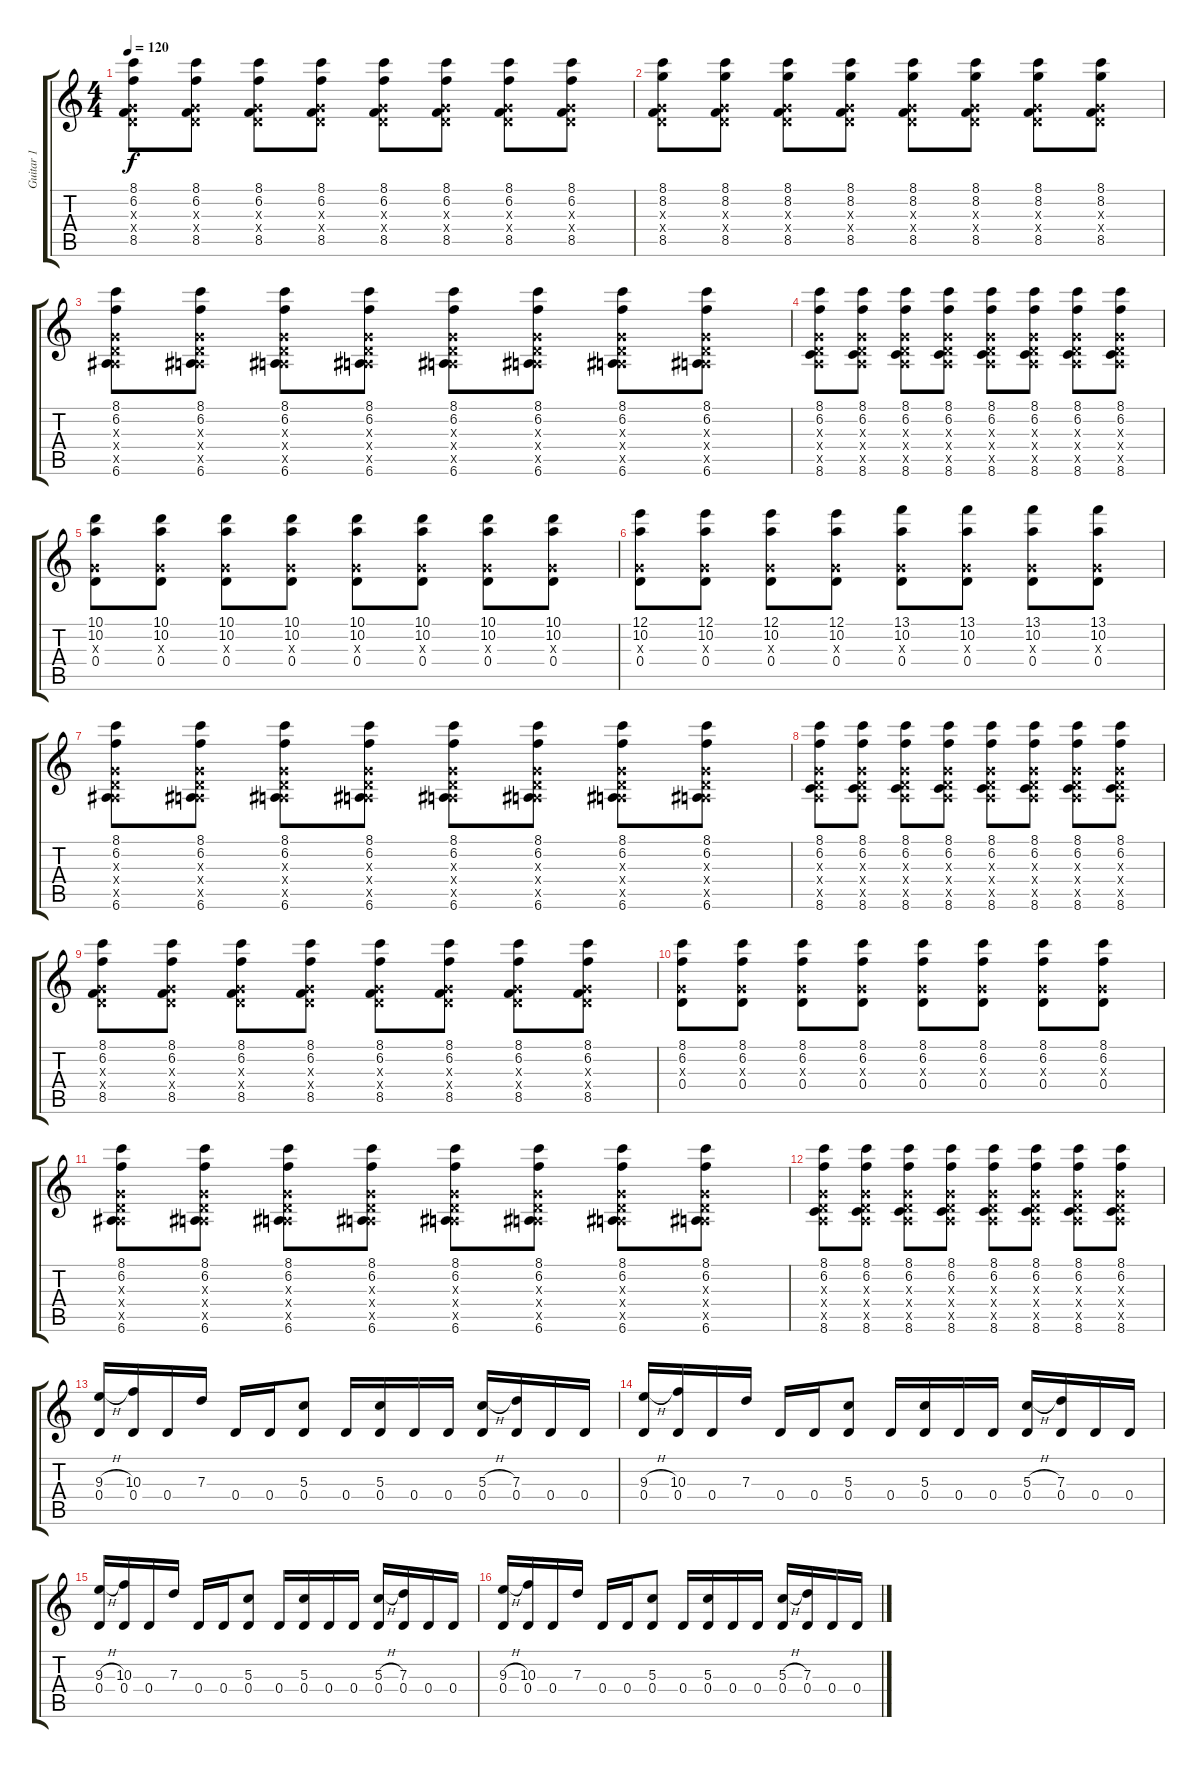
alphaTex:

\track ("Guitar 1" "Guitar 1") {instrument overdrivenguitar}
\staff {score tabs}
\tuning (E4 B3 G3 D3 A2 E2) {hide}
\ts (4 4)
\tempo 120
\clef g2
\ks c
(8.1 6.2 0.3{x} 0.4{x} 8.5).8{dy f} (8.1 6.2 0.3{x} 0.4{x} 8.5).8 (8.1 6.2 0.3{x} 0.4{x} 8.5).8 (8.1 6.2 0.3{x} 0.4{x} 8.5).8 (8.1 6.2 0.3{x} 0.4{x} 8.5).8 (8.1 6.2 0.3{x} 0.4{x} 8.5).8 (8.1 6.2 0.3{x} 0.4{x} 8.5).8 (8.1 6.2 0.3{x} 0.4{x} 8.5).8 |
(8.1 8.2 0.3{x} 0.4{x} 8.5).8 (8.1 8.2 0.3{x} 0.4{x} 8.5).8 (8.1 8.2 0.3{x} 0.4{x} 8.5).8 (8.1 8.2 0.3{x} 0.4{x} 8.5).8 (8.1 8.2 0.3{x} 0.4{x} 8.5).8 (8.1 8.2 0.3{x} 0.4{x} 8.5).8 (8.1 8.2 0.3{x} 0.4{x} 8.5).8 (8.1 8.2 0.3{x} 0.4{x} 8.5).8 |
(8.1 6.2 0.3{x} 0.4{x} 0.5{x} 6.6).8 (8.1 6.2 0.3{x} 0.4{x} 0.5{x} 6.6).8 (8.1 6.2 0.3{x} 0.4{x} 0.5{x} 6.6).8 (8.1 6.2 0.3{x} 0.4{x} 0.5{x} 6.6).8 (8.1 6.2 0.3{x} 0.4{x} 0.5{x} 6.6).8 (8.1 6.2 0.3{x} 0.4{x} 0.5{x} 6.6).8 (8.1 6.2 0.3{x} 0.4{x} 0.5{x} 6.6).8 (8.1 6.2 0.3{x} 0.4{x} 0.5{x} 6.6).8 |
(8.1 6.2 0.3{x} 0.4{x} 0.5{x} 8.6).8 (8.1 6.2 0.3{x} 0.4{x} 0.5{x} 8.6).8 (8.1 6.2 0.3{x} 0.4{x} 0.5{x} 8.6).8 (8.1 6.2 0.3{x} 0.4{x} 0.5{x} 8.6).8 (8.1 6.2 0.3{x} 0.4{x} 0.5{x} 8.6).8 (8.1 6.2 0.3{x} 0.4{x} 0.5{x} 8.6).8 (8.1 6.2 0.3{x} 0.4{x} 0.5{x} 8.6).8 (8.1 6.2 0.3{x} 0.4{x} 0.5{x} 8.6).8 |
(10.1 10.2 0.3{x} 0.4).8 (10.1 10.2 0.3{x} 0.4).8 (10.1 10.2 0.3{x} 0.4).8 (10.1 10.2 0.3{x} 0.4).8 (10.1 10.2 0.3{x} 0.4).8 (10.1 10.2 0.3{x} 0.4).8 (10.1 10.2 0.3{x} 0.4).8 (10.1 10.2 0.3{x} 0.4).8 |
(12.1 10.2 0.3{x} 0.4).8 (12.1 10.2 0.3{x} 0.4).8 (12.1 10.2 0.3{x} 0.4).8 (12.1 10.2 0.3{x} 0.4).8 (13.1 10.2 0.3{x} 0.4).8 (13.1 10.2 0.3{x} 0.4).8 (13.1 10.2 0.3{x} 0.4).8 (13.1 10.2 0.3{x} 0.4).8 |
(8.1 6.2 0.3{x} 0.4{x} 0.5{x} 6.6).8 (8.1 6.2 0.3{x} 0.4{x} 0.5{x} 6.6).8 (8.1 6.2 0.3{x} 0.4{x} 0.5{x} 6.6).8 (8.1 6.2 0.3{x} 0.4{x} 0.5{x} 6.6).8 (8.1 6.2 0.3{x} 0.4{x} 0.5{x} 6.6).8 (8.1 6.2 0.3{x} 0.4{x} 0.5{x} 6.6).8 (8.1 6.2 0.3{x} 0.4{x} 0.5{x} 6.6).8 (8.1 6.2 0.3{x} 0.4{x} 0.5{x} 6.6).8 |
(8.1 6.2 0.3{x} 0.4{x} 0.5{x} 8.6).8 (8.1 6.2 0.3{x} 0.4{x} 0.5{x} 8.6).8 (8.1 6.2 0.3{x} 0.4{x} 0.5{x} 8.6).8 (8.1 6.2 0.3{x} 0.4{x} 0.5{x} 8.6).8 (8.1 6.2 0.3{x} 0.4{x} 0.5{x} 8.6).8 (8.1 6.2 0.3{x} 0.4{x} 0.5{x} 8.6).8 (8.1 6.2 0.3{x} 0.4{x} 0.5{x} 8.6).8 (8.1 6.2 0.3{x} 0.4{x} 0.5{x} 8.6).8 |
(8.1 6.2 0.3{x} 0.4{x} 8.5).8 (8.1 6.2 0.3{x} 0.4{x} 8.5).8 (8.1 6.2 0.3{x} 0.4{x} 8.5).8 (8.1 6.2 0.3{x} 0.4{x} 8.5).8 (8.1 6.2 0.3{x} 0.4{x} 8.5).8 (8.1 6.2 0.3{x} 0.4{x} 8.5).8 (8.1 6.2 0.3{x} 0.4{x} 8.5).8 (8.1 6.2 0.3{x} 0.4{x} 8.5).8 |
(8.1 6.2 0.3{x} 0.4).8 (8.1 6.2 0.3{x} 0.4).8 (8.1 6.2 0.3{x} 0.4).8 (8.1 6.2 0.3{x} 0.4).8 (8.1 6.2 0.3{x} 0.4).8 (8.1 6.2 0.3{x} 0.4).8 (8.1 6.2 0.3{x} 0.4).8 (8.1 6.2 0.3{x} 0.4).8 |
(8.1 6.2 0.3{x} 0.4{x} 0.5{x} 6.6).8 (8.1 6.2 0.3{x} 0.4{x} 0.5{x} 6.6).8 (8.1 6.2 0.3{x} 0.4{x} 0.5{x} 6.6).8 (8.1 6.2 0.3{x} 0.4{x} 0.5{x} 6.6).8 (8.1 6.2 0.3{x} 0.4{x} 0.5{x} 6.6).8 (8.1 6.2 0.3{x} 0.4{x} 0.5{x} 6.6).8 (8.1 6.2 0.3{x} 0.4{x} 0.5{x} 6.6).8 (8.1 6.2 0.3{x} 0.4{x} 0.5{x} 6.6).8 |
(8.1 6.2 0.3{x} 0.4{x} 0.5{x} 8.6).8 (8.1 6.2 0.3{x} 0.4{x} 0.5{x} 8.6).8 (8.1 6.2 0.3{x} 0.4{x} 0.5{x} 8.6).8 (8.1 6.2 0.3{x} 0.4{x} 0.5{x} 8.6).8 (8.1 6.2 0.3{x} 0.4{x} 0.5{x} 8.6).8 (8.1 6.2 0.3{x} 0.4{x} 0.5{x} 8.6).8 (8.1 6.2 0.3{x} 0.4{x} 0.5{x} 8.6).8 (8.1 6.2 0.3{x} 0.4{x} 0.5{x} 8.6).8 |
(9.3{h} 0.4).16 (10.3 0.4).16 0.4.16 7.3.16 0.4.16 0.4.16 (5.3 0.4).8 0.4.16 (5.3 0.4).16 0.4.16 0.4.16 (5.3{h} 0.4).16 (7.3 0.4).16 0.4.16 0.4.16 |
(9.3{h} 0.4).16 (10.3 0.4).16 0.4.16 7.3.16 0.4.16 0.4.16 (5.3 0.4).8 0.4.16 (5.3 0.4).16 0.4.16 0.4.16 (5.3{h} 0.4).16 (7.3 0.4).16 0.4.16 0.4.16 |
(9.3{h} 0.4).16 (10.3 0.4).16 0.4.16 7.3.16 0.4.16 0.4.16 (5.3 0.4).8 0.4.16 (5.3 0.4).16 0.4.16 0.4.16 (5.3{h} 0.4).16 (7.3 0.4).16 0.4.16 0.4.16 |
(9.3{h} 0.4).16 (10.3 0.4).16 0.4.16 7.3.16 0.4.16 0.4.16 (5.3 0.4).8 0.4.16 (5.3 0.4).16 0.4.16 0.4.16 (5.3{h} 0.4).16 (7.3 0.4).16 0.4.16 0.4.16
